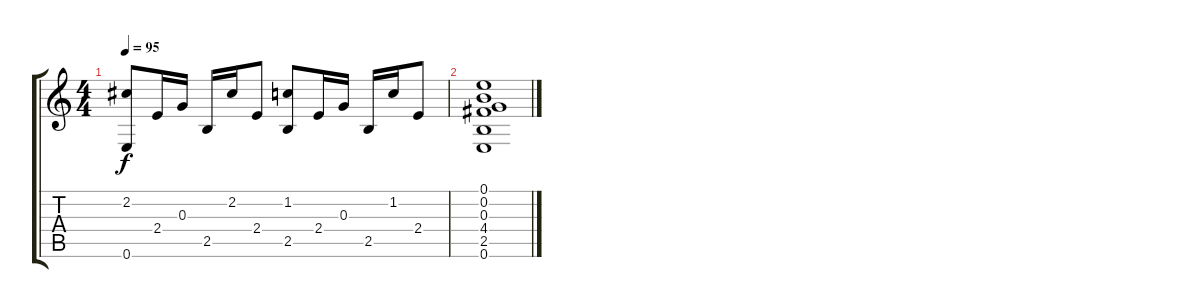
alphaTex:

\track "" {instrument acousticguitarnylon}
\staff {score tabs}
\tuning (E4 B3 G3 D3 A2 E2) {hide}
\ts (4 4)
\tempo 95
\clef g2
\ks c
(2.2 0.6).8{dy f} 2.4.16 0.3.16 2.5.16 2.2.16 2.4.8 (1.2 2.5).8 2.4.16 0.3.16 2.5.16 1.2.16 2.4.8 |
(0.1 0.2 0.3 4.4 2.5 0.6).1
